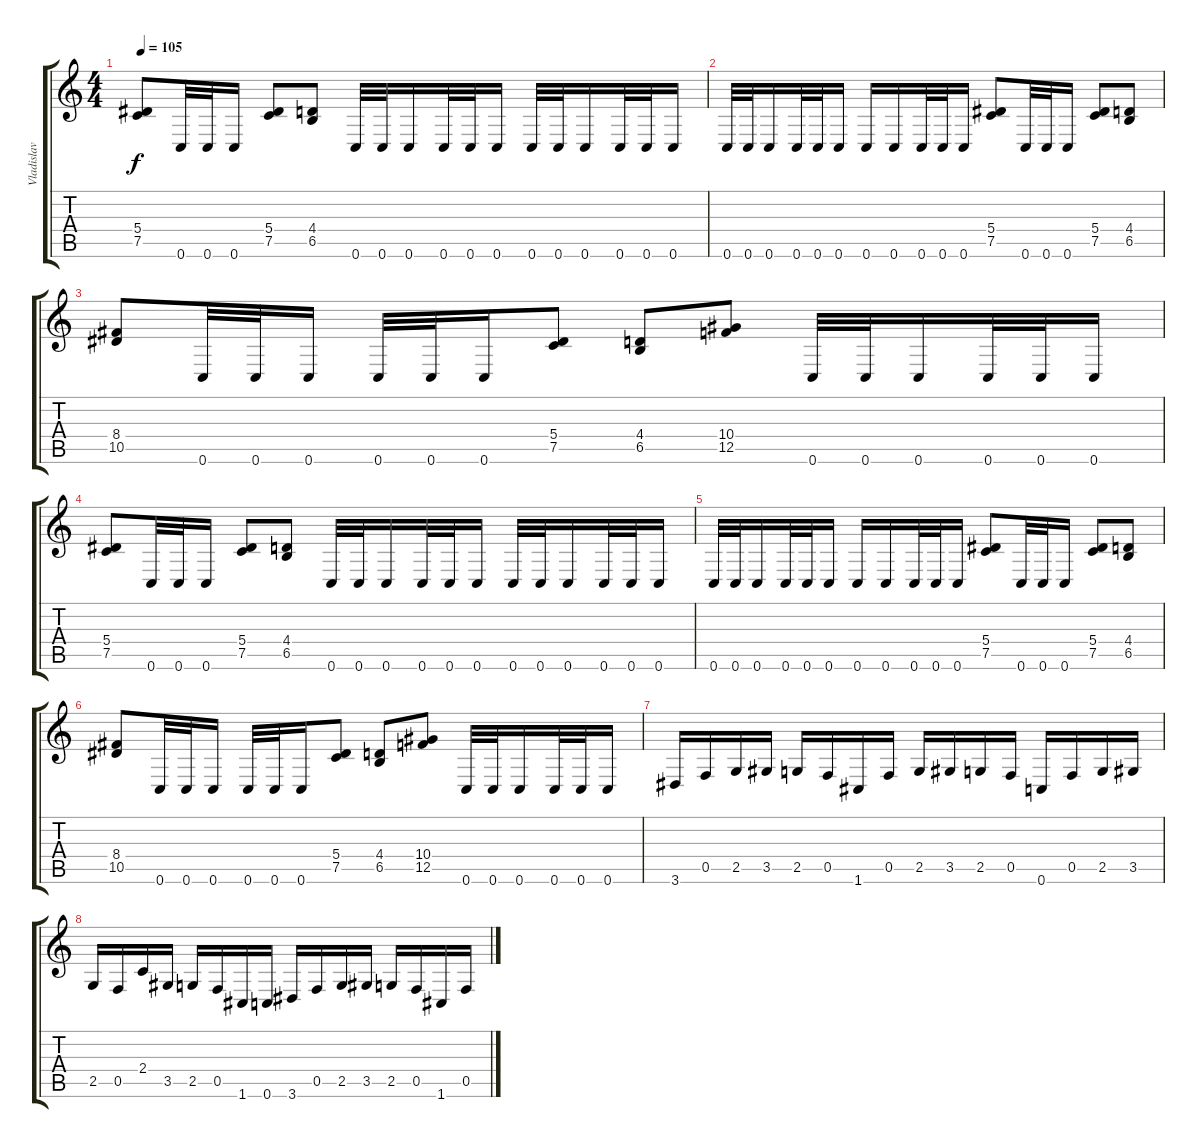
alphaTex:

\track ("Vladislav Nekrash" "Vladislav ") {instrument distortionguitar}
\staff {score tabs}
\tuning (C4 G3 Eb3 Bb2 F2 C2) {hide}
\ts (4 4)
\tempo 105
\clef g2
\ks c
(5.4 7.5).8{dy f} 0.6.32 0.6.32 0.6.16 (5.4 7.5).8 (4.4 6.5).8 0.6.32 0.6.32 0.6.16 0.6.32 0.6.32 0.6.16 0.6.32 0.6.32 0.6.16 0.6.32 0.6.32 0.6.16 |
0.6.32 0.6.32 0.6.16 0.6.32 0.6.32 0.6.16 0.6.16 0.6.16 0.6.32 0.6.32 0.6.16 (5.4 7.5).8 0.6.32 0.6.32 0.6.16 (5.4 7.5).8 (4.4 6.5).8 |
(8.4 10.5).8 0.6.32 0.6.32 0.6.16 0.6.32 0.6.32 0.6.16 (5.4 7.5).8 (4.4 6.5).8 (10.4 12.5).8 0.6.32 0.6.32 0.6.16 0.6.32 0.6.32 0.6.16 |
(5.4 7.5).8 0.6.32 0.6.32 0.6.16 (5.4 7.5).8 (4.4 6.5).8 0.6.32 0.6.32 0.6.16 0.6.32 0.6.32 0.6.16 0.6.32 0.6.32 0.6.16 0.6.32 0.6.32 0.6.16 |
0.6.32 0.6.32 0.6.16 0.6.32 0.6.32 0.6.16 0.6.16 0.6.16 0.6.32 0.6.32 0.6.16 (5.4 7.5).8 0.6.32 0.6.32 0.6.16 (5.4 7.5).8 (4.4 6.5).8 |
(8.4 10.5).8 0.6.32 0.6.32 0.6.16 0.6.32 0.6.32 0.6.16 (5.4 7.5).8 (4.4 6.5).8 (10.4 12.5).8 0.6.32 0.6.32 0.6.16 0.6.32 0.6.32 0.6.16 |
3.6.16 0.5.16 2.5.16 3.5.16 2.5.16 0.5.16 1.6.16 0.5.16 2.5.16 3.5.16 2.5.16 0.5.16 0.6.16 0.5.16 2.5.16 3.5.16 |
2.5.16 0.5.16 2.4.16 3.5.16 2.5.16 0.5.16 1.6.16 0.6.16 3.6.16 0.5.16 2.5.16 3.5.16 2.5.16 0.5.16 1.6.16 0.5.16
